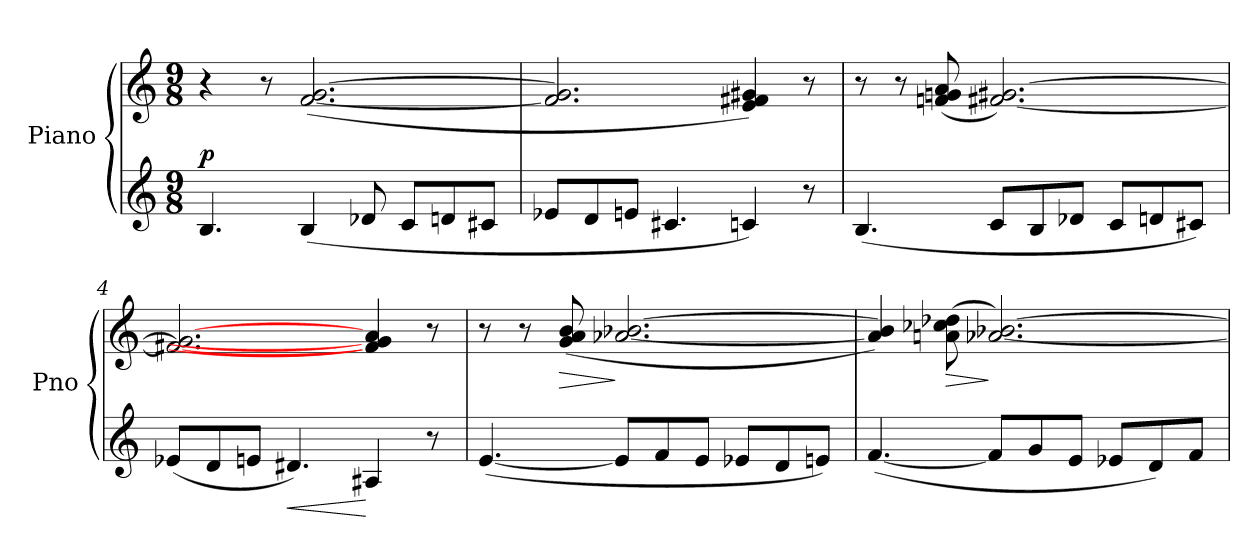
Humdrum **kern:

**kern	**dynam	**kern	**dynam
*part2	*part2	*part1	*part1
*staff2	*staff2	*staff1	*staff1
*I"Piano	*	*I"Piano	*
*I'Pno	*	*I'Pno	*
*clefG2	*	*clefG2	*
*M9/8	*	*M9/8	*
*MM52	*	*MM52	*
=1	=1	=1	=1
!	!LO:DY:a	!	!
4.B/	p	4r	.
.	.	8r	.
(4B/	.	([2.f/ [2.g/	.
8d-X/	.	.	.
8c/L	.	.	.
8dn/	.	.	.
8c#X/J	.	.	.
=2	=2	=2	=2
8e-X/L	.	2.f/] 2.g/]	.
8d/	.	.	.
8en/J	.	.	.
4.c#X/	.	.	.
4cn/)	.	4e/ 4f#X/ 4g#X/)	.
8r	.	8r	.
=3	=3	=3	=3
(4.B/	.	8r	.
.	.	8r	.
.	.	(8fn/ 8gn/ 8a/	.
8c/L	.	[2.f#X/ [2.g#X/)	.
8B/	.	.	.
8d-X/J	.	.	.
8c/L	.	.	.
8dn/	.	.	.
8c#X/J)	.	.	.
!!LO:LB:g=z
=4	=4	=4	=4
(8e-X/L	.	2.f#X/_ 2.g#/_	.
8d/	.	.	.
8en/J	.	.	.
!	!LO:HP:b	!	!
4.d#X/)	<	.	.
4A#X/	[	4fn/] 4gn/] 4a/	.
8r	.	8r	.
=5	=5	=5	=5
([4.e/	.	8r	.
.	.	8r	.
!	!	!	!LO:HP:b
.	.	(8g/ 8a/ 8b/	>
8e/L]	.	[2.a-X/ [2.b-X/	]
8f/	.	.	.
8e/J	.	.	.
8e-X/L	.	.	.
8d/	.	.	.
8en/J)	.	.	.
=6	=6	=6	=6
([4.f/	.	4a-/] 4b-/])	.
!	!	!	!LO:HP:b
.	.	(8an\ 8cc-X\ 8dd-X\	>
8f/L]	.	[2.a-X/ [2.b-X/)	]
8g/	.	.	.
8e/J	.	.	.
8e-X/L	.	.	.
8d/)	.	.	.
8f/J	.	.	.
=	=	=	=
*-	*-	*-	*-
